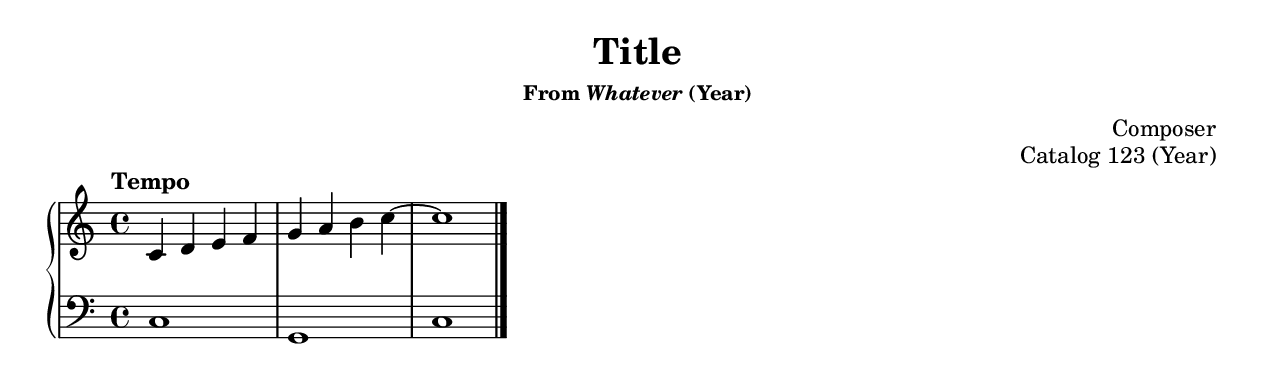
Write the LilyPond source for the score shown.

\version "2.24.0"
\language "english"
\pointAndClickOff

#(set-default-paper-size "letter")
\paper {
  print-page-number = ##f
  indent = 0
}

\header {
  title = "Title"
  subsubtitle = \markup { "From" \italic "Whatever" "(Year)" }
  composer = "Composer"
  opus = "Catalog 123 (Year)"
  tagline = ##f
}

\layout {
  \context {
    \PianoStaff
    \accidentalStyle piano
    %% \override TupletBracket.bracket-visibility = ##t
  }
}

global = {
  \key c \major
  \time 4/4
  \tempo "Tempo"
}

upper.A = \relative {
  \clef treble
  c'4 d e f g a b c~ 1
}

lower.A = \relative {
  \clef bass
  c1 g c
}

editorial.above.A = {
  %% marks above the grand staff
}

editorial.between.A = {
  %% marks between the staves, e.g. dynamics
}

editorial.below.A = {
  %% marks below the grand staff, e.g. pedal marks
}

breaks_ref = {
  %% breaks matching some reference for ease of authoring
}

%%showLastLength =   % use this to only render the last few measures
\score {
  \new PianoStaff <<
    \new Dynamics {
      \global
      \editorial.above.A
    }
    \new Staff = "up" {
      \global
      \upper.A
      \bar "|."
    }
    \new Dynamics {
      \global
      \editorial.between.A
    }
    \new Staff = "down" {
      \global
      \lower.A
    }
    \new Dynamics {
      \global
      \editorial.below.A
    }
    \new Dynamics {
      \global
      \breaks_ref
    }
  >>
}
